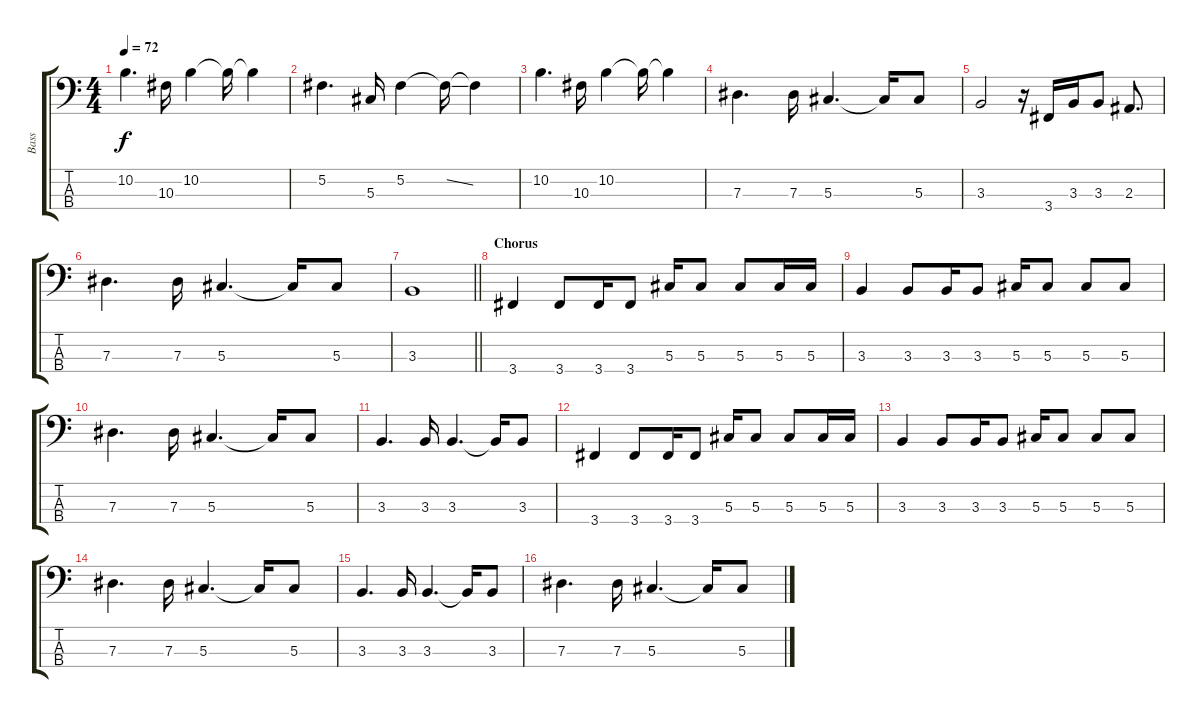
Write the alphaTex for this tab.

\track ("Bass" "Bass") {instrument electricbassfinger}
\staff {score tabs}
\tuning (Gb2 Db2 Ab1 Eb1) {hide}
\ts (4 4)
\tempo 72
\clef f4
\ks c
10.2.4{d dy f} 10.3.16 10.2.4 10.2{t}.16 10.2{t}.4 |
5.2.4{d} 5.3.16 5.2.4 5.2{ss t}.16 5.2{t}.4 |
10.2.4{d} 10.3.16 10.2.4 10.2{t}.16 10.2{t}.4 |
7.3.4{d} 7.3.16 5.3.4{d} 5.3{t}.16 5.3.8 |
3.3.2 r.16 3.4.16 3.3.16 3.3.8 2.3.8{d} |
7.3.4{d} 7.3.16 5.3.4{d} 5.3{t}.16 5.3.8 |
\barLineRight lightlight
3.3.1 |
\section ("" "Chorus")
3.4.4 3.4.8 3.4.16 3.4.8 5.3.16 5.3.8 5.3.8 5.3.16 5.3.16 |
3.3.4 3.3.8 3.3.16 3.3.8 5.3.16 5.3.8 5.3.8 5.3.8 |
7.3.4{d} 7.3.16 5.3.4{d} 5.3{t}.16 5.3.8 |
3.3.4{d} 3.3.16 3.3.4{d} 3.3{t}.16 3.3.8 |
3.4.4 3.4.8 3.4.16 3.4.8 5.3.16 5.3.8 5.3.8 5.3.16 5.3.16 |
3.3.4 3.3.8 3.3.16 3.3.8 5.3.16 5.3.8 5.3.8 5.3.8 |
7.3.4{d} 7.3.16 5.3.4{d} 5.3{t}.16 5.3.8 |
3.3.4{d} 3.3.16 3.3.4{d} 3.3{t}.16 3.3.8 |
7.3.4{d} 7.3.16 5.3.4{d} 5.3{t}.16 5.3.8
